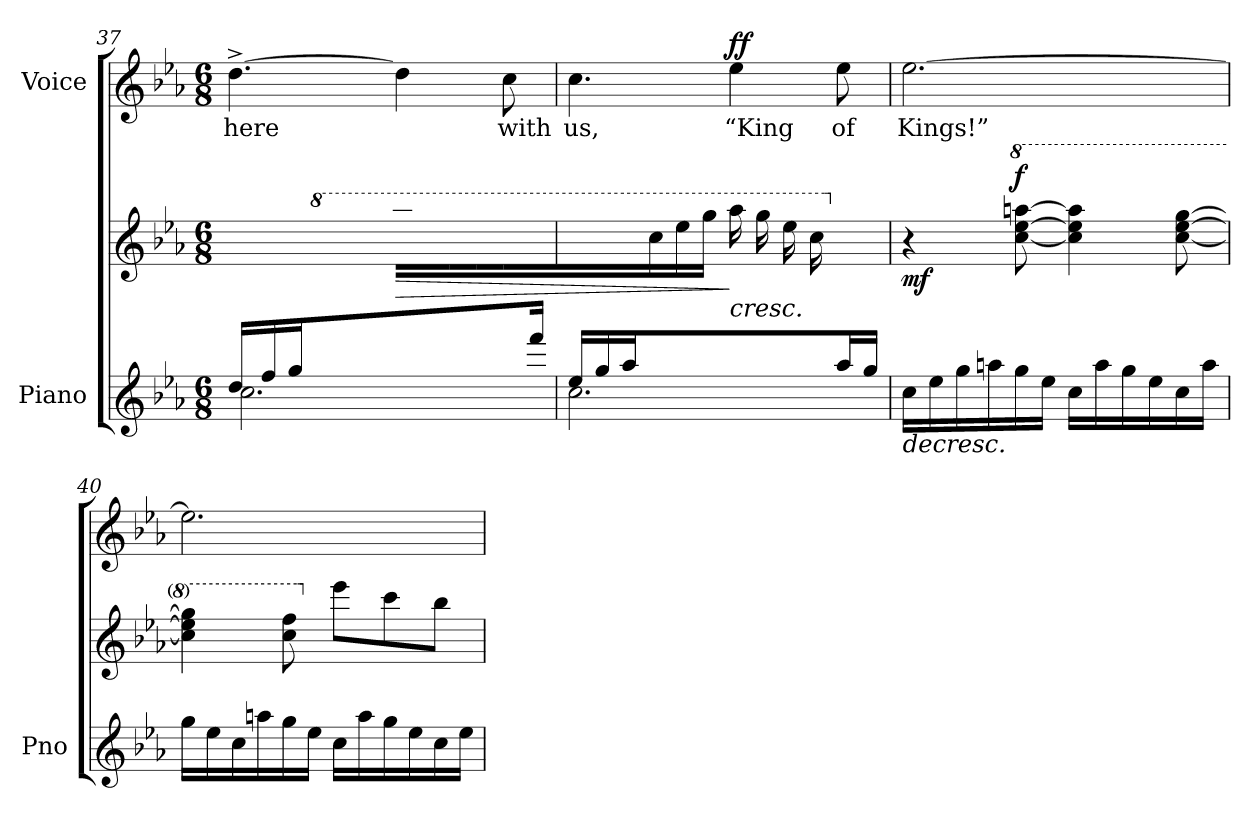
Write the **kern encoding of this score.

**kern	**kern	**dynam	**kern	**text	**dynam
*part2	*part2	*part2	*part1	*part1	*part1
*staff3	*staff2	*staff2/3	*staff1	*staff1	*staff1
*I"Piano	*	*	*I"Voice	*	*
*I'Pno	*	*	*	*	*
*clefG2	*clefG2	*	*clefG2	*	*
*k[b-e-a-]	*k[b-e-a-]	*	*k[b-e-a-]	*	*
*M6/8	*M6/8	*	*M6/8	*	*
=37	=37	=37	=37	=37	=37
*^	*	*	*	*	*
!	!	!	!	!	!LO:LY:b	!
16dd/LL	2.cc\	8.ryy	.	[4.dd^\	here	.
16ff/	.	.	.	.	.	.
16gg/	.	.	.	.	.	.
*	*	*8va	*	*	*	*
2ryy	.	16bb-\	.	.	.	.
.	.	16ddd\	.	.	.	.
.	.	16fff\JJ	.	.	.	.
!	!	!	!LO:HP:b	!	!	!
.	.	16bbb-\LL	>	4dd\]	.	.
.	.	16ggg\	.	.	.	.
.	.	16fff\	.	.	.	.
.	.	16ddd\	.	.	.	.
!	!	!	!	!	!LO:LY:b	!
.	.	16bb-\	.	8cc\	with	.
16fff/JJ	.	16ryy	.	.	.	.
=38	=38	=38	=38	=38	=38	=38
*X8va	*	*	*	*	*	*
!	!	!	!	!	!LO:LY:b	!
16ee-/LL	2.cc\	8.ryy	.	4.cc\	us,	.
16gg/	.	.	.	.	.	.
16aa-/	.	.	.	.	.	.
*	*	*8va	*	*	*	*
4..ryy	.	16ccc\	.	.	.	.
.	.	16eee-\	.	.	.	.
.	.	16ggg\JJ	.	.	.	.
!	!	!	!LO:HP:n=1:b	!	!LO:LY:b	!LO:DY:a
.	.	16aaa-\LL	] <	4ee-\	“King	ff
.	.	16ggg\	.	.	.	.
.	.	16eee-\	.	.	.	.
.	.	16ccc\	.	.	.	.
*	*	*X8va	*	*	*	*
!	!	!	!	!	!LO:LY:b	!
16aa-/	.	8ryy	.	8ee-\	of	.
16gg/JJ	.	.	.	.	.	.
*v	*v	*	*	*	*	*
!!LO:LB:g=z
=39	=39	=39	=39	=39	=39
!	!	!LO:HP:b=2	!	!LO:LY:b	!
!	!	!LO:DY:n=1:b	!	!	!
16cc\LL	4r	> mf	[2.ee-\	Kings!”	.
16ee-\	.	.	.	.	.
16gg\	.	.	.	.	.
16aan\	.	.	.	.	.
*	*8va	*	*	*	*
!	!	!LO:DY:n=2:a	!	!	!
16gg\	[8ccc\ [8eee-\ [8aaan\	f	.	.	.
16ee-\JJ	.	.	.	.	.
16cc\LL	4ccc\] 4eee-\] 4aaa\]	.	.	.	.
16aa\	.	.	.	.	.
16gg\	.	.	.	.	.
16ee-\	.	.	.	.	.
16cc\	[8ccc\ [8eee-\ [8ggg\	.	.	.	.
16aa\JJ	.	.	.	.	.
.	.	[	.	.	.
=40	=40	=40	=40	=40	=40
*	*	*	*^	*	*
16gg\LL	4ccc\] 4eee-\] 4ggg\]	.	2.ee-\]	4.rgyy	.	.
16ee-\	.	.	.	.	.	.
16cc\	.	.	.	.	.	.
16aan\	.	.	.	.	.	.
16gg\	8ccc\ 8fff\	.	.	.	.	.
16ee-\JJ	.	.	.	.	.	.
*	*X8va	*	*	*	*	*
16cc\LL	8eee-\L	.	.	4.rgyy	.	.
16aa\	.	.	.	.	.	.
16gg\	8ccc\	.	.	.	.	.
16ee-\	.	.	.	.	.	.
16cc\	8bb-\J	.	.	.	.	.
16ee-\JJ	.	.	.	.	.	.
*	*	*	*v	*v	*	*
.	.	]	.	.	.
=	=	=	=	=	=
*-	*-	*-	*-	*-	*-
